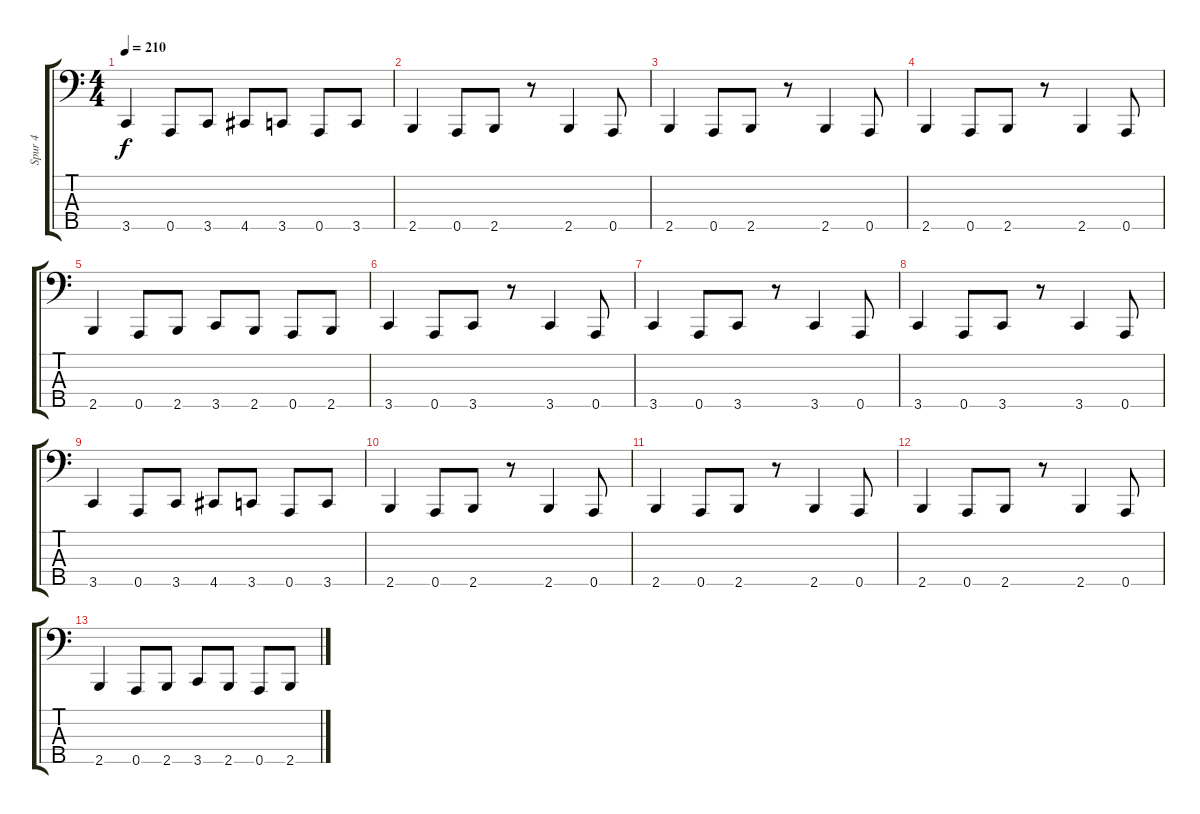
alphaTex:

\track ("Spur 4" "Spur 4") {instrument electricbasspick}
\staff {score tabs}
\tuning (G2 D2 A1 E1 A0) {hide}
\ts (4 4)
\tempo 210
\clef f4
\ks c
3.5.4{dy f} 0.5.8 3.5.8 4.5.8 3.5.8 0.5.8 3.5.8 |
2.5.4 0.5.8 2.5.8 r.8 2.5.4 0.5.8 |
2.5.4 0.5.8 2.5.8 r.8 2.5.4 0.5.8 |
2.5.4 0.5.8 2.5.8 r.8 2.5.4 0.5.8 |
2.5.4 0.5.8 2.5.8 3.5.8 2.5.8 0.5.8 2.5.8 |
3.5.4 0.5.8 3.5.8 r.8 3.5.4 0.5.8 |
3.5.4 0.5.8 3.5.8 r.8 3.5.4 0.5.8 |
3.5.4 0.5.8 3.5.8 r.8 3.5.4 0.5.8 |
3.5.4 0.5.8 3.5.8 4.5.8 3.5.8 0.5.8 3.5.8 |
2.5.4 0.5.8 2.5.8 r.8 2.5.4 0.5.8 |
2.5.4 0.5.8 2.5.8 r.8 2.5.4 0.5.8 |
2.5.4 0.5.8 2.5.8 r.8 2.5.4 0.5.8 |
2.5.4 0.5.8 2.5.8 3.5.8 2.5.8 0.5.8 2.5.8
